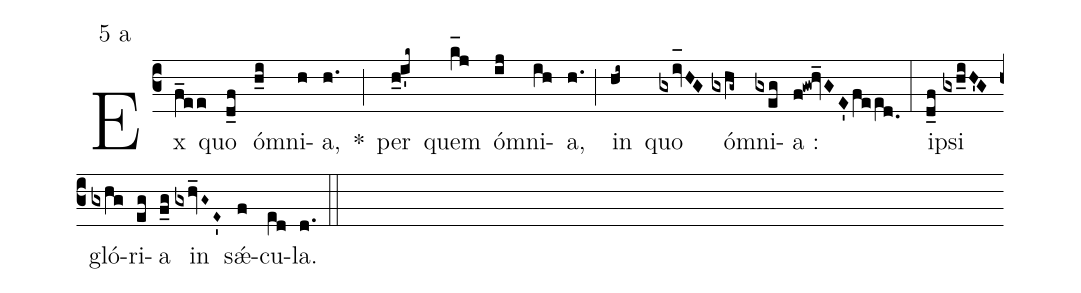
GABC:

mode:5 a;
%%
(c3) Ex(f_ee) quo(d_f) ó(h_i)mni(h)a,(h.) *(;) per(h_0i'k~) quem(k_[hl:1]j) ó(ij)mni(ih)a,(h.) (;) in(hi~) quo(gxiv_[oh:h]HG) ó(gxhg~)mni(gxeg)a :(f!gw!hv_GE'fee[ll:1]d.0) (:) i(d_f)psi(gxh_iH'G) gló(gxhg)ri(eg)a(f_g) in(gxhv_G~E~') sǽ(f)cu(e[ll:1]d)la.(d.) (::)
